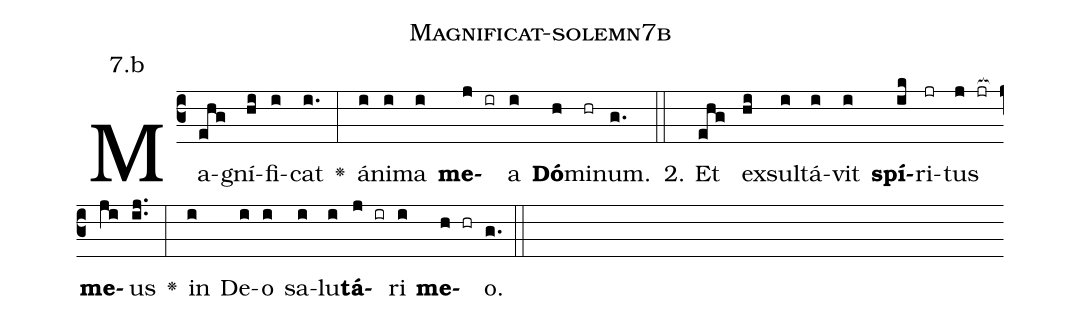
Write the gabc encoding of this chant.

name: Magnificat-solemn7b;
annotation: 7.b;
%%
(c3)Ma(ehg)gní(hi)fi(i)cat(i.) <v>\greheightstar</v>(:) á(i)ni(i)ma(i) <b>me</b>(j ir)a(i) <b>Dó</b>(h)mi(hr)num.(g.) (::)
2. Et(ehg) ex(hi)sul(i)tá(i)vit(i) <b>spí</b>(ik)ri(jr)tus(j jr[ocb:1{]) <b>me</b>(ji[ocb:0}])us(ij..) <v>\greheightstar</v>(:) in(i) De(i)o(i) sa(i)lu(i)<b>tá</b>(j ir)ri(i) <b>me</b>(h hr)o.(g.) (::)


%E(i) u(i) o(j) u(i) a(h) e.(g.) (::)
